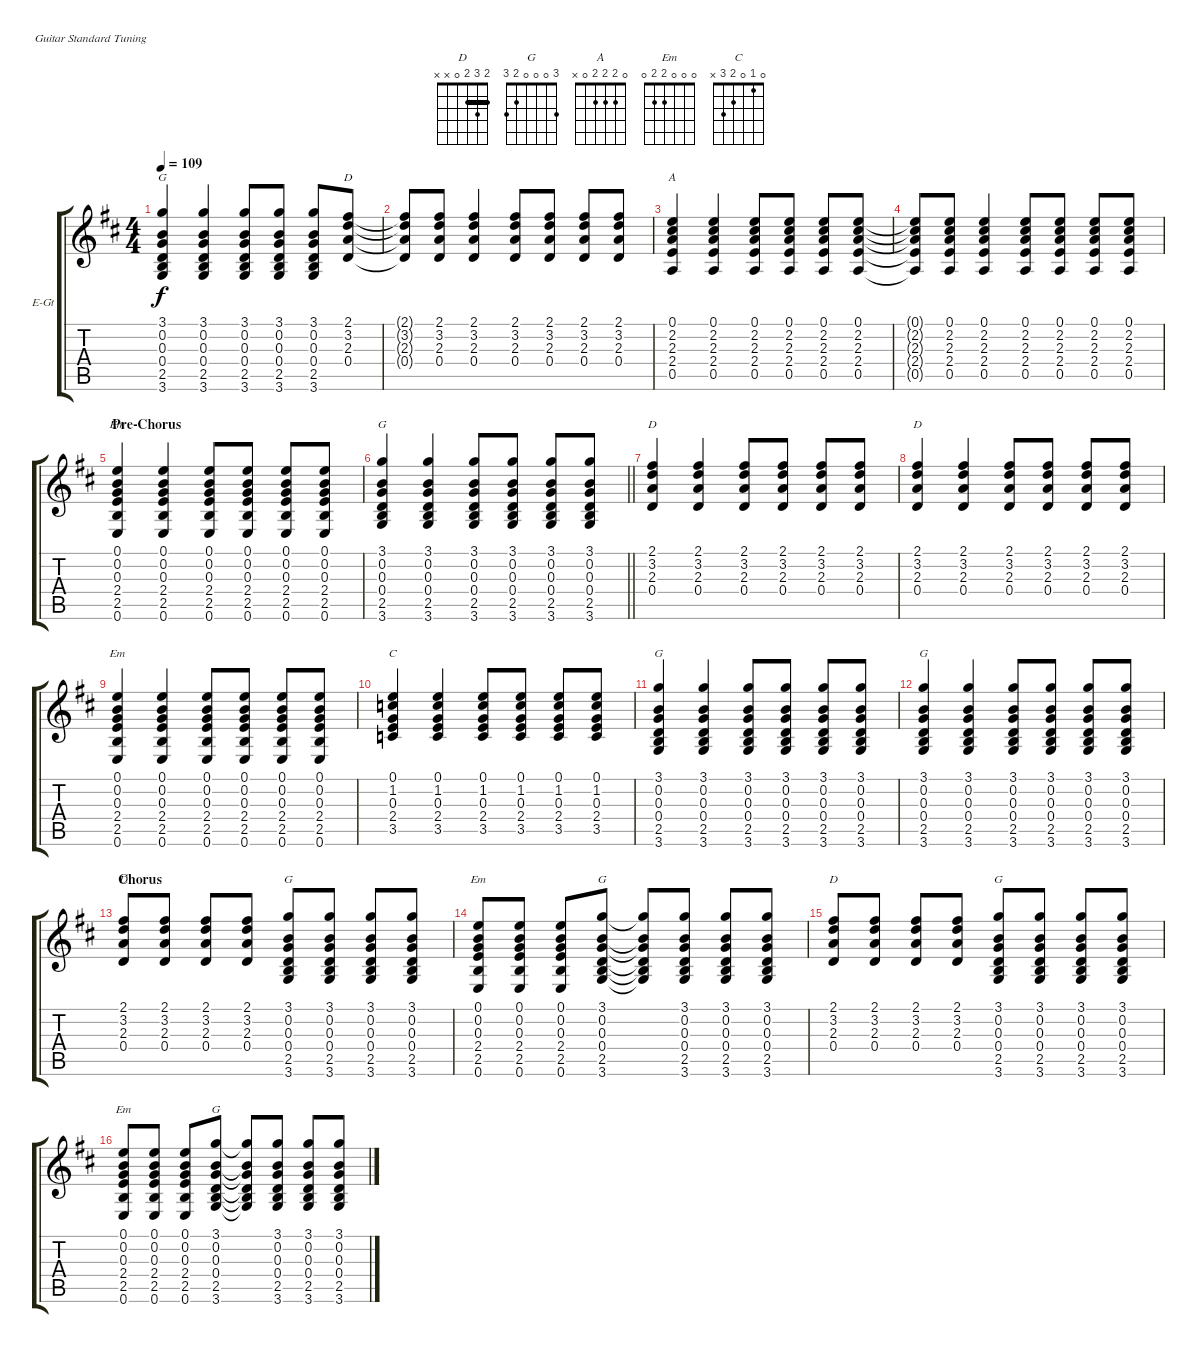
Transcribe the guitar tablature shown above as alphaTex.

\bracketExtendMode groupsimilarinstruments
\firstSystemTrackNameOrientation horizontal
\otherSystemsTrackNameOrientation horizontal
\track ("Rhythm Guitar" "E-Gt") {instrument overdrivenguitar}
\staff {score tabs}
\tuning (E4 B3 G3 D3 A2 E2)
\chord ("D" 2 3 2 0 x x) {showfingering false barre 2}
\chord ("G" 3 0 0 0 2 3) {showfingering false}
\chord ("A" 0 2 2 2 0 x) {showfingering false}
\chord ("Em" 0 0 0 2 2 0) {showfingering false}
\chord ("C" 0 1 0 2 3 x) {showfingering false}
\ts (4 4)
\tempo 109
\clef g2
\ks d
(3.1 0.2 0.3 0.4 2.5 3.6).4{ch "G" dy f} (3.1 0.2 0.3 0.4 2.5 3.6).4 (3.1 0.2 0.3 0.4 2.5 3.6).8 (3.1 0.2 0.3 0.4 2.5 3.6).8 (3.1 0.2 0.3 0.4 2.5 3.6).8 (2.1 3.2 2.3 0.4).8{ch "D"} |
(2.1{t} 3.2{t} 2.3{t} 0.4{t}).8 (2.1 3.2 2.3 0.4).8 (2.1 3.2 2.3 0.4).4 (2.1 3.2 2.3 0.4).8 (2.1 3.2 2.3 0.4).8 (2.1 3.2 2.3 0.4).8 (2.1 3.2 2.3 0.4).8 |
(0.1 2.2 2.3 2.4 0.5).4{ch "A"} (0.1 2.2 2.3 2.4 0.5).4 (0.1 2.2 2.3 2.4 0.5).8 (0.1 2.2 2.3 2.4 0.5).8 (0.1 2.2 2.3 2.4 0.5).8 (0.1 2.2 2.3 2.4 0.5).8 |
(0.1{t} 2.2{t} 2.3{t} 2.4{t} 0.5{t}).8 (0.1 2.2 2.3 2.4 0.5).8 (0.1 2.2 2.3 2.4 0.5).4 (0.1 2.2 2.3 2.4 0.5).8 (0.1 2.2 2.3 2.4 0.5).8 (0.1 2.2 2.3 2.4 0.5).8 (0.1 2.2 2.3 2.4 0.5).8 |
\section ("" "Pre-Chorus")
(0.1 0.2 0.3 2.4 2.5 0.6).4{ch "Em"} (0.1 0.2 0.3 2.4 2.5 0.6).4 (0.1 0.2 0.3 2.4 2.5 0.6).8 (0.1 0.2 0.3 2.4 2.5 0.6).8 (0.1 0.2 0.3 2.4 2.5 0.6).8 (0.1 0.2 0.3 2.4 2.5 0.6).8 |
\barLineRight lightlight
(3.1 0.2 0.3 0.4 2.5 3.6).4{ch "G"} (3.1 0.2 0.3 0.4 2.5 3.6).4 (3.1 0.2 0.3 0.4 2.5 3.6).8 (3.1 0.2 0.3 0.4 2.5 3.6).8 (3.1 0.2 0.3 0.4 2.5 3.6).8 (3.1 0.2 0.3 0.4 2.5 3.6).8 |
(2.1 3.2 2.3 0.4).4{ch "D"} (2.1 3.2 2.3 0.4).4 (2.1 3.2 2.3 0.4).8 (2.1 3.2 2.3 0.4).8 (2.1 3.2 2.3 0.4).8 (2.1 3.2 2.3 0.4).8 |
(2.1 3.2 2.3 0.4).4{ch "D"} (2.1 3.2 2.3 0.4).4 (2.1 3.2 2.3 0.4).8 (2.1 3.2 2.3 0.4).8 (2.1 3.2 2.3 0.4).8 (2.1 3.2 2.3 0.4).8 |
(0.1 0.2 0.3 2.4 2.5 0.6).4{ch "Em"} (0.1 0.2 0.3 2.4 2.5 0.6).4 (0.1 0.2 0.3 2.4 2.5 0.6).8 (0.1 0.2 0.3 2.4 2.5 0.6).8 (0.1 0.2 0.3 2.4 2.5 0.6).8 (0.1 0.2 0.3 2.4 2.5 0.6).8 |
(0.1 1.2 0.3 2.4 3.5).4{ch "C"} (0.1 1.2 0.3 2.4 3.5).4 (0.1 1.2 0.3 2.4 3.5).8 (0.1 1.2 0.3 2.4 3.5).8 (0.1 1.2 0.3 2.4 3.5).8 (0.1 1.2 0.3 2.4 3.5).8 |
(3.1 0.2 0.3 0.4 2.5 3.6).4{ch "G"} (3.1 0.2 0.3 0.4 2.5 3.6).4 (3.1 0.2 0.3 0.4 2.5 3.6).8 (3.1 0.2 0.3 0.4 2.5 3.6).8 (3.1 0.2 0.3 0.4 2.5 3.6).8 (3.1 0.2 0.3 0.4 2.5 3.6).8 |
(3.1 0.2 0.3 0.4 2.5 3.6).4{ch "G"} (3.1 0.2 0.3 0.4 2.5 3.6).4 (3.1 0.2 0.3 0.4 2.5 3.6).8 (3.1 0.2 0.3 0.4 2.5 3.6).8 (3.1 0.2 0.3 0.4 2.5 3.6).8 (3.1 0.2 0.3 0.4 2.5 3.6).8 |
\section ("" "Chorus")
(2.1 3.2 2.3 0.4).8{ch "D"} (2.1 3.2 2.3 0.4).8 (2.1 3.2 2.3 0.4).8 (2.1 3.2 2.3 0.4).8 (3.1 0.2 0.3 0.4 2.5 3.6).8{ch "G"} (3.1 0.2 0.3 0.4 2.5 3.6).8 (3.1 0.2 0.3 0.4 2.5 3.6).8 (3.1 0.2 0.3 0.4 2.5 3.6).8 |
(0.1 0.2 0.3 2.4 2.5 0.6).8{ch "Em"} (0.1 0.2 0.3 2.4 2.5 0.6).8 (0.1 0.2 0.3 2.4 2.5 0.6).8 (3.1 0.2 0.3 0.4 2.5 3.6).8{ch "G"} (3.1{t} 0.2{t} 0.3{t} 0.4{t} 2.5{t} 3.6{t}).8 (3.1 0.2 0.3 0.4 2.5 3.6).8 (3.1 0.2 0.3 0.4 2.5 3.6).8 (3.1 0.2 0.3 0.4 2.5 3.6).8 |
(2.1 3.2 2.3 0.4).8{ch "D"} (2.1 3.2 2.3 0.4).8 (2.1 3.2 2.3 0.4).8 (2.1 3.2 2.3 0.4).8 (3.1 0.2 0.3 0.4 2.5 3.6).8{ch "G"} (3.1 0.2 0.3 0.4 2.5 3.6).8 (3.1 0.2 0.3 0.4 2.5 3.6).8 (3.1 0.2 0.3 0.4 2.5 3.6).8 |
(0.1 0.2 0.3 2.4 2.5 0.6).8{ch "Em"} (0.1 0.2 0.3 2.4 2.5 0.6).8 (0.1 0.2 0.3 2.4 2.5 0.6).8 (3.1 0.2 0.3 0.4 2.5 3.6).8{ch "G"} (3.1{t} 0.2{t} 0.3{t} 0.4{t} 2.5{t} 3.6{t}).8 (3.1 0.2 0.3 0.4 2.5 3.6).8 (3.1 0.2 0.3 0.4 2.5 3.6).8 (3.1 0.2 0.3 0.4 2.5 3.6).8
